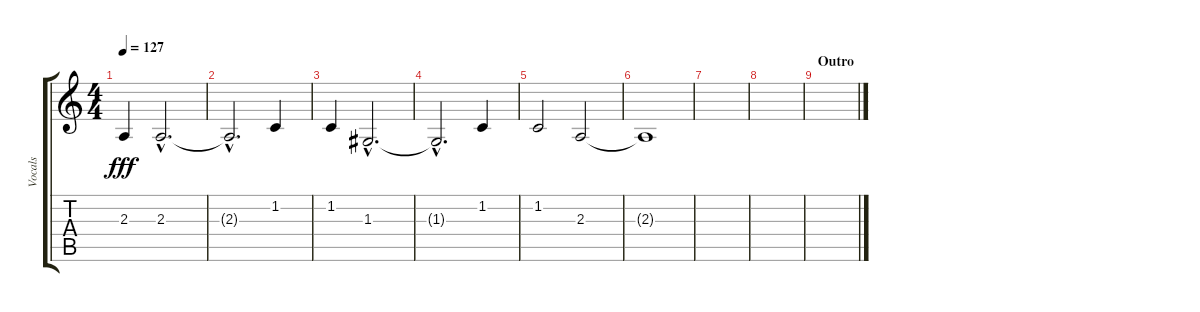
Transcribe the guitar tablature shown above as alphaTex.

\track ("Vocals" "Vocals") {instrument tenorsax}
\staff {score tabs}
\tuning (E4 B3 G3 D3 A2 E2) {hide}
\ts (4 4)
\tempo 127
\clef g2
\ks c
2.3.4{dy fff} 2.3{hac}.2{d} |
2.3{hac t}.2{d} 1.2.4 |
1.2.4 1.3{hac}.2{d} |
1.3{hac t}.2{d} 1.2.4 |
1.2.2 2.3.2 |
2.3{t}.1 |
|
|
\section ("" "Outro")
